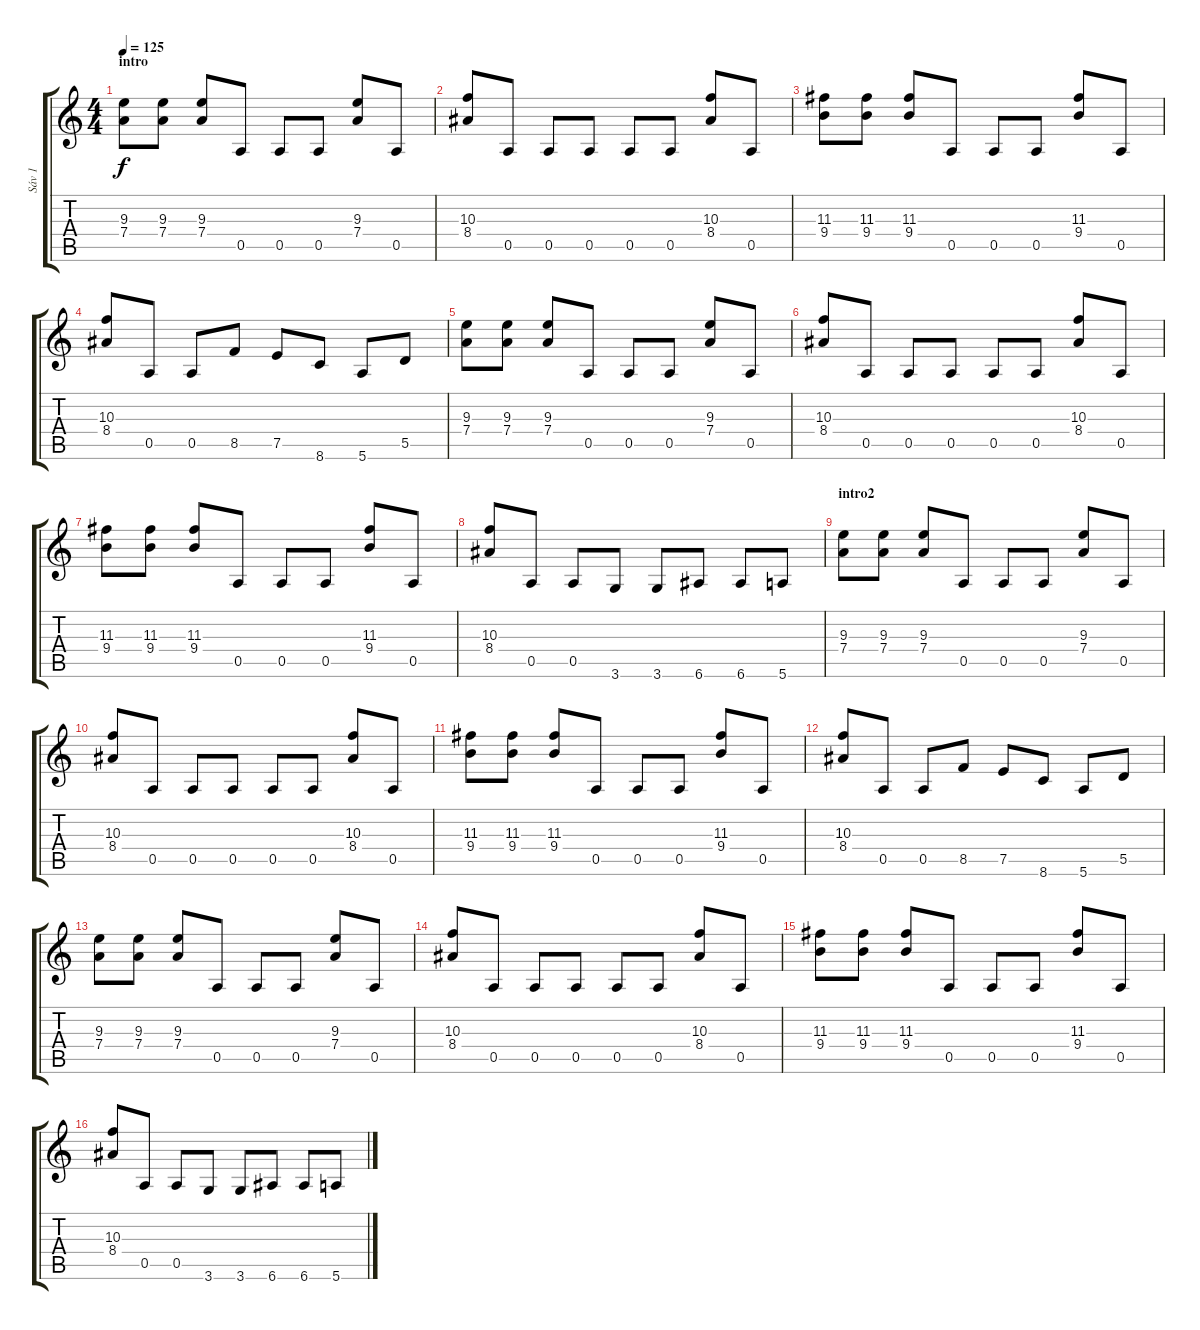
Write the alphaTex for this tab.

\track ("Sáv 1" "Sáv 1") {instrument distortionguitar}
\staff {score tabs}
\tuning (E4 B3 G3 D3 A2 E2) {hide}
\ts (4 4)
\section ("" "intro")
\tempo 125
\clef g2
\ks c
(9.3 7.4).8{dy f instrument distortionguitar} (9.3 7.4).8 (9.3 7.4).8 0.5.8 0.5.8 0.5.8 (9.3 7.4).8 0.5.8 |
(10.3 8.4).8 0.5.8 0.5.8 0.5.8 0.5.8 0.5.8 (10.3 8.4).8 0.5.8 |
(11.3 9.4).8 (11.3 9.4).8 (11.3 9.4).8 0.5.8 0.5.8 0.5.8 (11.3 9.4).8 0.5.8 |
(10.3 8.4).8 0.5.8 0.5.8 8.5.8 7.5.8 8.6.8 5.6.8 5.5.8 |
(9.3 7.4).8 (9.3 7.4).8 (9.3 7.4).8 0.5.8 0.5.8 0.5.8 (9.3 7.4).8 0.5.8 |
(10.3 8.4).8 0.5.8 0.5.8 0.5.8 0.5.8 0.5.8 (10.3 8.4).8 0.5.8 |
(11.3 9.4).8 (11.3 9.4).8 (11.3 9.4).8 0.5.8 0.5.8 0.5.8 (11.3 9.4).8 0.5.8 |
(10.3 8.4).8 0.5.8 0.5.8 3.6.8 3.6.8 6.6.8 6.6.8 5.6.8 |
\section ("" "intro2")
(9.3 7.4).8 (9.3 7.4).8 (9.3 7.4).8 0.5.8 0.5.8 0.5.8 (9.3 7.4).8 0.5.8 |
(10.3 8.4).8 0.5.8 0.5.8 0.5.8 0.5.8 0.5.8 (10.3 8.4).8 0.5.8 |
(11.3 9.4).8 (11.3 9.4).8 (11.3 9.4).8 0.5.8 0.5.8 0.5.8 (11.3 9.4).8 0.5.8 |
(10.3 8.4).8 0.5.8 0.5.8 8.5.8 7.5.8 8.6.8 5.6.8 5.5.8 |
(9.3 7.4).8 (9.3 7.4).8 (9.3 7.4).8 0.5.8 0.5.8 0.5.8 (9.3 7.4).8 0.5.8 |
(10.3 8.4).8 0.5.8 0.5.8 0.5.8 0.5.8 0.5.8 (10.3 8.4).8 0.5.8 |
(11.3 9.4).8 (11.3 9.4).8 (11.3 9.4).8 0.5.8 0.5.8 0.5.8 (11.3 9.4).8 0.5.8 |
(10.3 8.4).8 0.5.8 0.5.8 3.6.8 3.6.8 6.6.8 6.6.8 5.6.8
